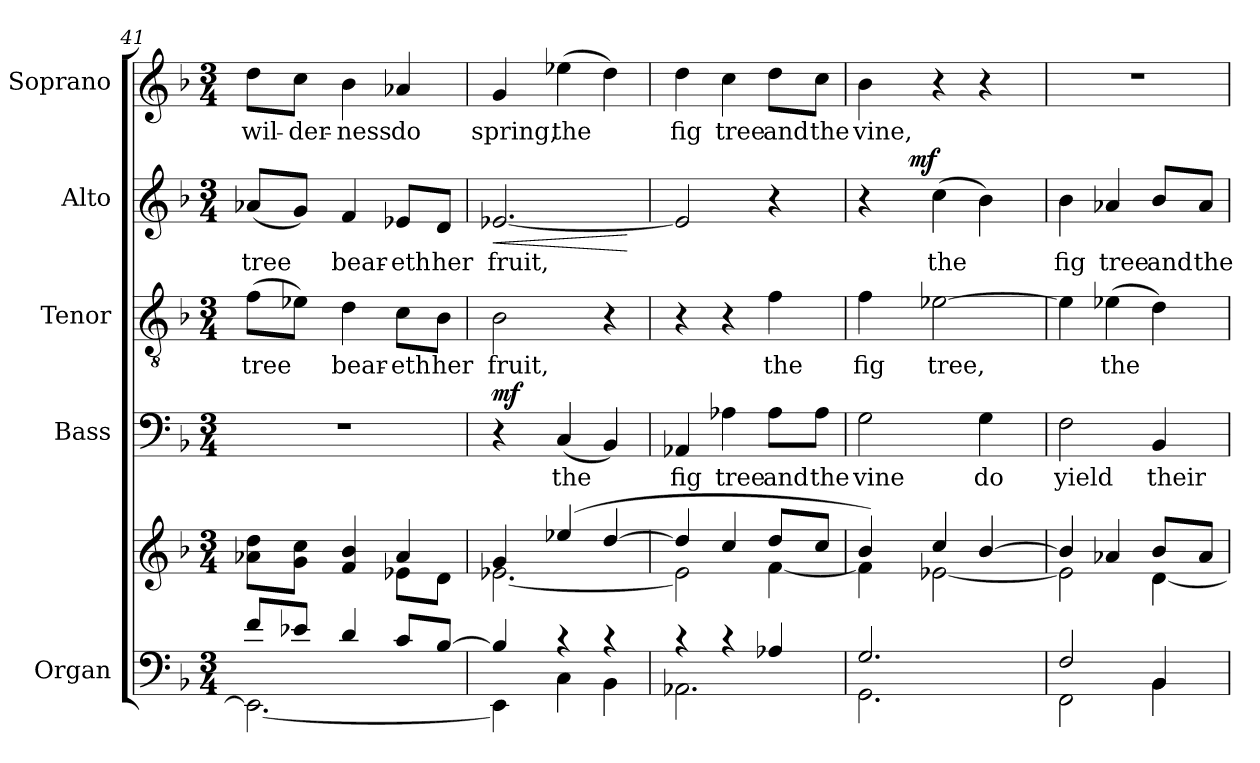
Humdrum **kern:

**kern	**kern	**kern	**text	**dynam	**kern	**text	**kern	**text	**dynam	**kern	**text
*part5	*part5	*part4	*part4	*part4	*part3	*part3	*part2	*part2	*part2	*part1	*part1
*staff6	*staff5	*staff4	*staff4	*staff4	*staff3	*staff3	*staff2	*staff2	*staff2	*staff1	*staff1
*I"Organ	*	*I"Bass	*	*	*I"Tenor	*	*I"Alto	*	*	*I"Soprano	*
*I'Org.	*	*I'B.	*	*	*I'T.	*	*I'A.	*	*	*I'S.	*
*clefF4	*clefG2	*clefF4	*	*	*clefGv2	*	*clefG2	*	*	*clefG2	*
*	*	*	*	*	*ITrd7c12	*	*	*	*	*	*
*k[b-]	*k[b-]	*k[b-]	*	*	*k[b-]	*	*k[b-]	*	*	*k[b-]	*
*F:	*F:	*F:	*	*	*F:	*	*F:	*	*	*F:	*
*M3/4	*M3/4	*M3/4	*	*	*M3/4	*	*M3/4	*	*	*M3/4	*
=41	=41	=41	=41	=41	=41	=41	=41	=41	=41	=41	=41
*^	*^	*	*	*	*	*	*	*	*	*	*
!	!	!	!	!LO:N:vis=1	!	!	!	!	!	!	!	!	!
!	!	!	!	!	!	!	!	!LO:LY:b:color=#000000	!	!	!	!	!
!	!	!	!	!	!	!	!	!	!	!LO:LY:b:color=#000000	!	!	!
!	!	!	!	!	!	!	!	!	!	!	!	!	!LO:LY:b:color=#000000
8fi/L	2.EE-i\_	8a-Xi\ 8ddiL	4ryy	2.r	.	.	(8Fi\L	tree	(8a-Xi/L	tree	.	8ddi\L	wil-
!	!	!	!	!	!	!	!	!	!	!	!	!	!LO:LY:b:color=#000000
8e-Xi/J	.	8gi\ 8cciJ	.	.	.	.	8E-Xi\J)	.	8gi/J)	.	.	8cci\J	-der-
!	!	!	!	!	!	!	!	!LO:LY:b:color=#000000	!	!	!	!	!
!	!	!	!	!	!	!	!	!	!	!LO:LY:b:color=#000000	!	!	!
!	!	!	!	!	!	!	!	!	!	!	!	!	!LO:LY:b:color=#000000
4di/	.	4fi/ 4b-i	4ryy	.	.	.	4Di\	bear-	4fi/	bear-	.	4b-i\	-ness
!	!	!	!	!	!	!	!	!LO:LY:b:color=#000000	!	!	!	!	!
!	!	!	!	!	!	!	!	!	!	!LO:LY:b:color=#000000	!	!	!
!	!	!	!	!	!	!	!	!	!	!	!	!	!LO:LY:b:color=#000000
8ci/L	.	4a-i/	8e-Xi\L	.	.	.	8Ci\L	-eth	8e-Xi/L	-eth	.	4a-Xi/	do
!	!	!	!	!	!	!	!	!LO:LY:b:color=#000000	!	!	!	!	!
!	!	!	!	!	!	!	!	!	!	!LO:LY:b:color=#000000	!	!	!
[8B-i/J	.	.	8di\J	.	.	.	8BB-i\J	her	8di/J	her	.	.	.
=42	=42	=42	=42	=42	=42	=42	=42	=42	=42	=42	=42	=42	=42
!	!	!	!	!	!	!	!	!LO:LY:b:color=#000000	!	!	!	!	!
!	!	!	!	!	!	!	!	!	!	!LO:LY:b:color=#000000	!LO:HP:b	!	!
!	!	!	!	!	!	!	!	!	!	!	!	!	!LO:LY:b:color=#000000
4B-i/]	4EE-i\]	4gi/	[2.e-Xi\	4r	.	mf	2BB-i\	fruit,	[2.e-Xi/	fruit,	<	4gi/	spring,
!	!	!	!	!	!LO:LY:b:color=#000000	!	!	!	!	!	!	!	!
!	!	!	!	!	!	!	!	!	!	!	!	!	!LO:LY:b:color=#000000
4r	4Ci\	(4ee-Xi/	.	(4Ci/	the	.	.	.	.	.	.	(4ee-Xi\	the
4r	4BB-i\	[4ddi/	.	4BB-i/)	.	.	4r	.	.	.	.	4ddi\)	.
*v	*v	*	*	*	*	*	*	*	*	*	*	*	*
*	*v	*v	*	*	*	*	*	*	*	*	*	*
.	.	.	.	.	.	.	.	.	[	.	.
=43	=43	=43	=43	=43	=43	=43	=43	=43	=43	=43	=43
*^	*^	*	*	*	*	*	*	*	*	*	*
!	!	!	!	!	!LO:LY:b:color=#000000	!	!	!	!	!	!	!	!
!	!	!	!	!	!	!	!	!	!	!	!	!	!LO:LY:b:color=#000000
4r	2.AA-Xi\	4ddi/]	2e-i\]	4AA-Xi/	fig	.	4r	.	2e-i/]	.	.	4ddi\	fig
!	!	!	!	!	!LO:LY:b:color=#000000	!	!	!	!	!	!	!	!
!	!	!	!	!	!	!	!	!	!	!	!	!	!LO:LY:b:color=#000000
4r	.	4cci/	.	4A-Xi\	tree	.	4r	.	.	.	.	4cci\	tree
!	!	!	!	!	!LO:LY:b:color=#000000	!	!	!	!	!	!	!	!
!	!	!	!	!	!	!	!	!LO:LY:b:color=#000000	!	!	!	!	!
!	!	!	!	!	!	!	!	!	!	!	!	!	!LO:LY:b:color=#000000
4A-Xi/	.	8ddi/L	[4fi\	8A-i\L	and	.	4Fi\	the	4r	.	.	8ddi\L	and
!	!	!	!	!	!LO:LY:b:color=#000000	!	!	!	!	!	!	!	!
!	!	!	!	!	!	!	!	!	!	!	!	!	!LO:LY:b:color=#000000
.	.	8cci/J	.	8A-i\J	the	.	.	.	.	.	.	8cci\J	the
!!LO:PB:g=z
=44	=44	=44	=44	=44	=44	=44	=44	=44	=44	=44	=44	=44	=44
!	!	!	!	!	!LO:LY:b:color=#000000	!	!	!	!	!	!	!	!
!	!	!	!	!	!	!	!	!LO:LY:b:color=#000000	!	!	!	!	!
!	!	!	!	!	!	!	!	!	!	!	!	!	!LO:LY:b:color=#000000
*	*	*	*	*	*	*	*	*	*^	*	*	*	*
2.Gi/	2.GGi\	4b-i/)	4fi\]	2Gi\	vine	.	4Fi\	fig	4r	8ryy	.	.	4b-i\	vine,
.	.	.	.	.	.	.	.	.	.	32ryy	.	.	.	.
.	.	.	.	.	.	.	.	.	.	128...ryy	.	.	.	.
.	.	.	.	.	.	.	.	.	.	2ryy	.	mf	.	.
!	!	!	!	!	!	!	!	!LO:LY:b:color=#000000	!	!	!	!	!	!
!	!	!	!	!	!	!	!	!	!	!	!LO:LY:b:color=#000000	!	!	!
.	.	4cci/	[2e-Xi\	.	.	.	[2E-Xi\	tree,	(4cci\	.	the	.	4r	.
!	!	!	!	!	!LO:LY:b:color=#000000	!	!	!	!	!	!	!	!	!
.	.	[4b-i/	.	4Gi\	do	.	.	.	4b-i\)	.	.	.	4r	.
.	.	.	.	.	.	.	.	.	.	16ryy	.	.	.	.
.	.	.	.	.	.	.	.	.	.	64ryy	.	.	.	.
.	.	.	.	.	.	.	.	.	.	1024ryy	.	.	.	.
*	*	*	*	*	*	*	*	*	*v	*v	*	*	*	*
=45	=45	=45	=45	=45	=45	=45	=45	=45	=45	=45	=45	=45	=45
*	*	*	*	*	*	*	*	*	*^	*	*	*	*
!	!	!	!	!	!LO:LY:b:color=#000000	!	!	!	!	!	!	!	!	!
*	*	*	*	*	*	*	*	*	*v	*v	*	*	*	*
*	*	*	*	*	*	*	*	*	*^	*	*	*	*
!	!	!	!	!	!	!	!	!	!	!	!LO:LY:b:color=#000000	!	!LO:N:vis=1	!
*	*	*	*	*	*	*	*	*	*v	*v	*	*	*	*
2Fi/	2FFi\	4b-i/]	2e-i\]	2Fi\	yield	.	4E-i\]	.	4b-i\	fig	.	2.r	.
!	!	!	!	!	!	!	!	!LO:LY:b:color=#000000	!	!	!	!	!
!	!	!	!	!	!	!	!	!	!	!LO:LY:b:color=#000000	!	!	!
.	.	4a-Xi/	.	.	.	.	(4E-Xi\	the	4a-Xi/	tree	.	.	.
!	!	!	!	!	!LO:LY:b:color=#000000	!	!	!	!	!	!	!	!
!	!	!	!	!	!	!	!	!	!	!LO:LY:b:color=#000000	!	!	!
4BB-i/	4BB-i\	8b-i/L	[4di\	4BB-i/	their	.	4Di\)	.	8b-i/L	and	.	.	.
!	!	!	!	!	!	!	!	!	!	!LO:LY:b:color=#000000	!	!	!
.	.	8a-i/J	.	.	.	.	.	.	8a-i/J	the	.	.	.
*v	*v	*	*	*	*	*	*	*	*	*	*	*	*
*	*v	*v	*	*	*	*	*	*	*	*	*	*
=	=	=	=	=	=	=	=	=	=	=	=
*-	*-	*-	*-	*-	*-	*-	*-	*-	*-	*-	*-
